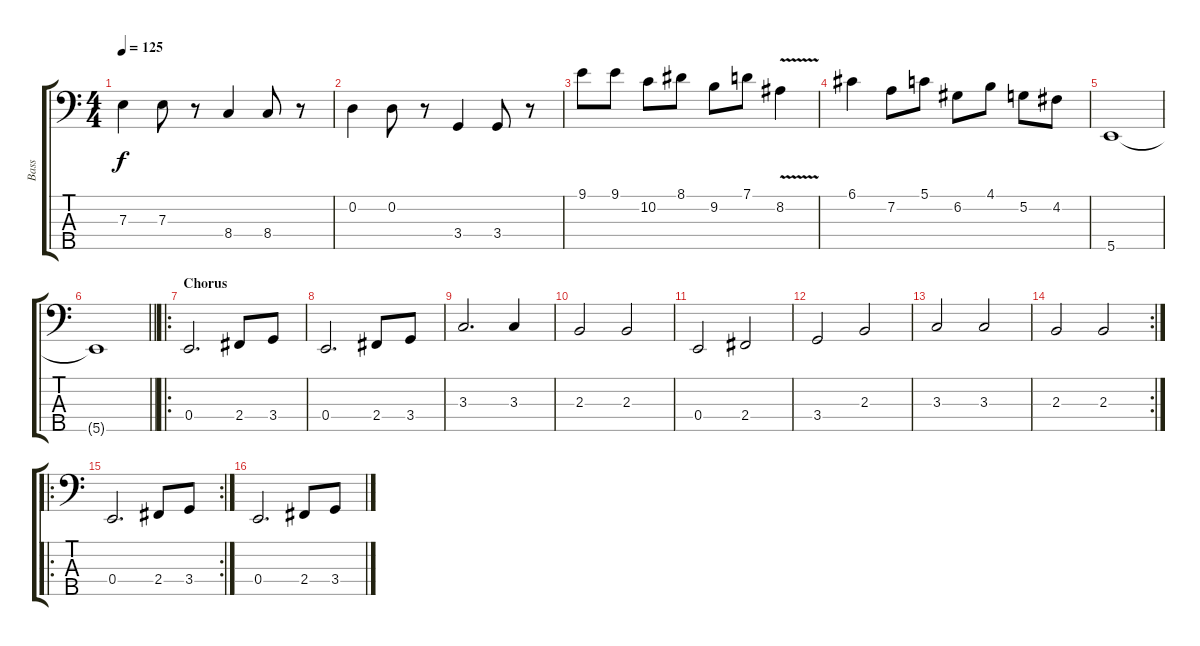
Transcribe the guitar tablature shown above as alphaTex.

\track ("Bass" "Bass") {instrument electricbassfinger}
\staff {score tabs}
\tuning (G2 D2 A1 E1 B0) {hide}
\ts (4 4)
\tempo 125
\clef f4
\ks c
7.3.4{dy f} 7.3.8 r.8 8.4.4 8.4.8 r.8 |
0.2.4 0.2.8 r.8 3.4.4 3.4.8 r.8 |
9.1.8 9.1.8 10.2.8 8.1.8 9.2.8 7.1.8 8.2{v}.4 |
6.1.4 7.2.8 5.1.8 6.2.8 4.1.8 5.2.8 4.2.8 |
5.5.1 |
\barLineRight lightlight
5.5{t}.1 |
\ro
\section ("" "Chorus")
0.4.2{d} 2.4.8 3.4.8 |
0.4.2{d} 2.4.8 3.4.8 |
3.3.2{d} 3.3.4 |
2.3.2 2.3.2 |
0.4.2 2.4.2 |
3.4.2 2.3.2 |
3.3.2 3.3.2 |
\rc 2
2.3.2 2.3.2 |
\ro
\rc 2
0.4.2{d} 2.4.8 3.4.8 |
0.4.2{d} 2.4.8 3.4.8
